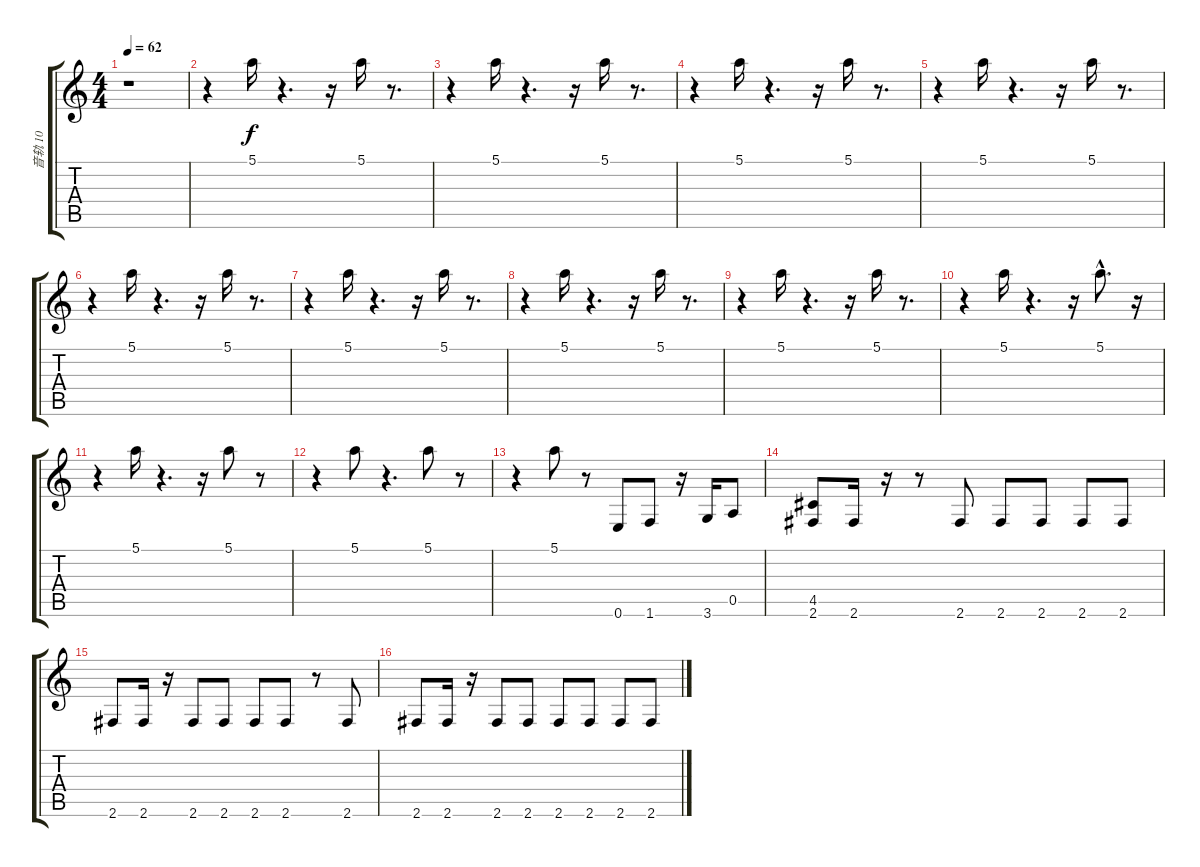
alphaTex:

\track ("音轨 10" "音轨 10") {instrument acousticguitarnylon}
\staff {score tabs}
\tuning (E4 B3 G3 D3 A2 E2) {hide}
\ts (4 4)
\tempo 62
\clef g2
\ks c
r.1{dy f instrument acousticguitarnylon} |
r.4 5.1.16 r.4{d} r.16 5.1.16 r.8{d} |
r.4 5.1.16 r.4{d} r.16 5.1.16 r.8{d} |
r.4 5.1.16 r.4{d} r.16 5.1.16 r.8{d} |
r.4 5.1.16 r.4{d} r.16 5.1.16 r.8{d} |
r.4 5.1.16 r.4{d} r.16 5.1.16 r.8{d} |
r.4 5.1.16 r.4{d} r.16 5.1.16 r.8{d} |
r.4 5.1.16 r.4{d} r.16 5.1.16 r.8{d} |
r.4 5.1.16 r.4{d} r.16 5.1.16 r.8{d} |
r.4 5.1.16 r.4{d} r.16 5.1{hac}.8{d} r.16 |
r.4 5.1.16 r.4{d} r.16 5.1.8 r.8 |
r.4 5.1.8 r.4{d} 5.1.8 r.8 |
r.4 5.1.8 r.8 0.6.8 1.6.8 r.16 3.6.16 0.5.8 |
(4.5 2.6).8 2.6.16 r.16 r.8 2.6.8 2.6.8 2.6.8 2.6.8 2.6.8 |
2.6.8 2.6.16 r.16 2.6.8 2.6.8 2.6.8 2.6.8 r.8 2.6.8 |
2.6.8 2.6.16 r.16 2.6.8 2.6.8 2.6.8 2.6.8 2.6.8 2.6.8
